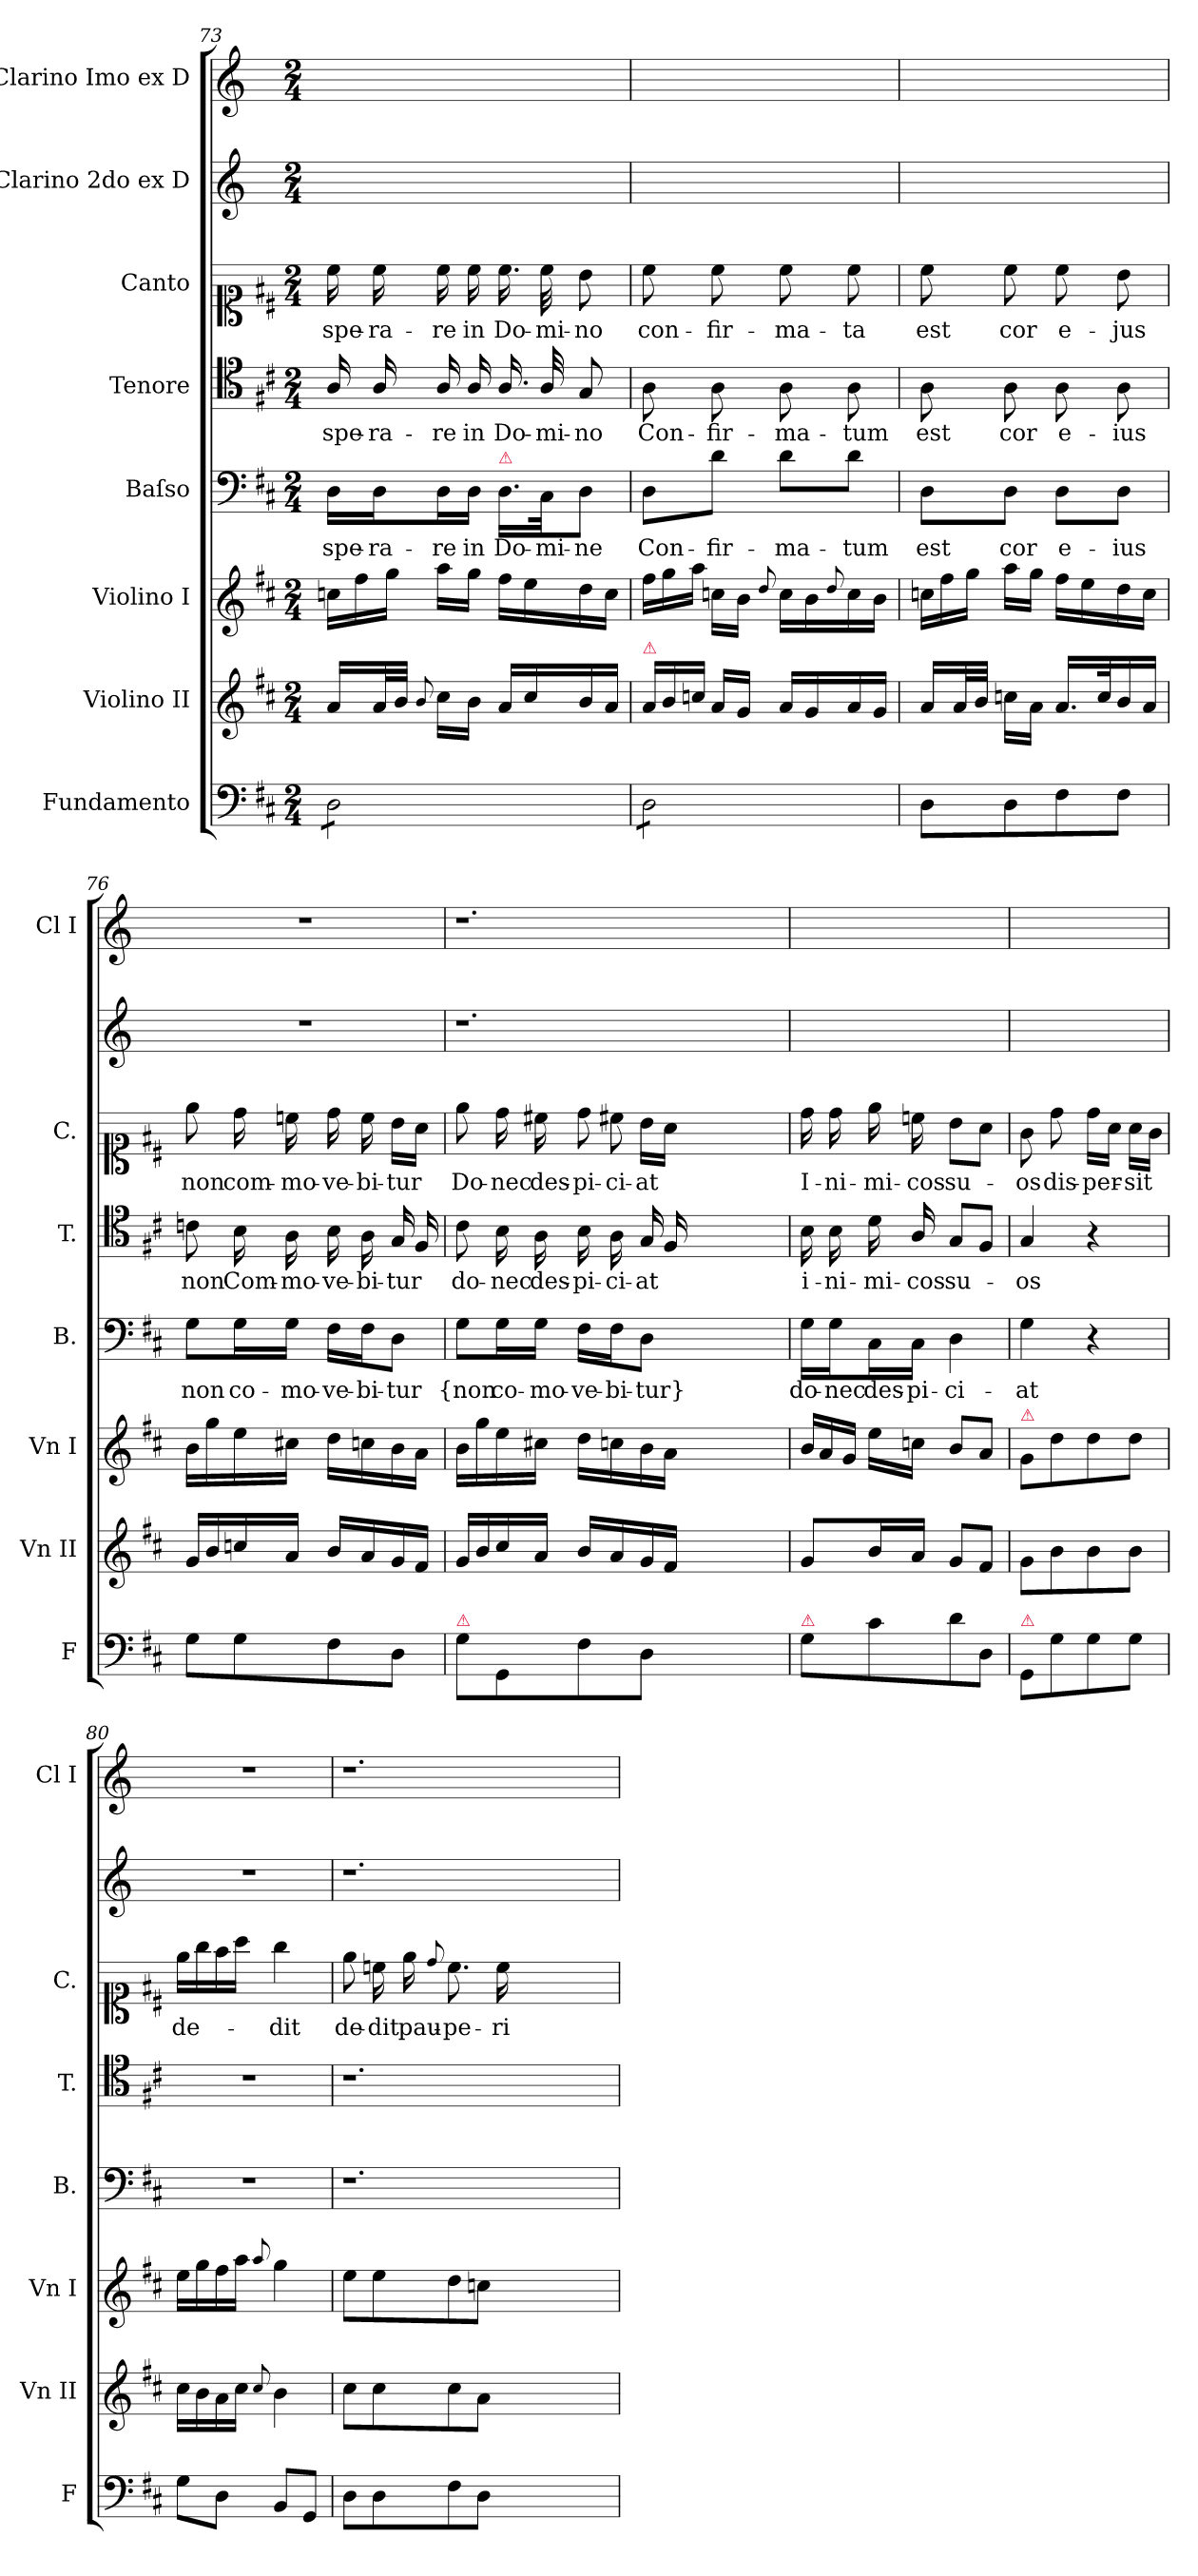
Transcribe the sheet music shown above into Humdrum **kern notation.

**kern	**kern	**kern	**kern	**text	**kern	**text	**kern	**text	**kern	**kern
*part8	*part7	*part6	*part5	*part5	*part4	*part4	*part3	*part3	*part2	*part1
*staff8	*staff7	*staff6	*staff5	*staff5	*staff4	*staff4	*staff3	*staff3	*staff2	*staff1
*I"Fundamento	*I"Violino II	*I"Violino I	*I"Baſso	*	*I"Tenore	*	*I"Canto	*	*I"Clarino 2do ex D	*I"Clarino Imo ex D
*I'F	*I'Vn II	*I'Vn I	*I'B.	*	*I'T.	*	*I'C.	*	*	*I'Cl I
*clefF4	*clefG2	*clefG2	*clefF4	*	*clefC4	*	*clefC1	*	*clefG2	*clefG2
*	*	*	*	*	*	*	*	*	*ITrd-1c-2	*ITrd-1c-2
*k[f#c#]	*k[f#c#]	*k[f#c#]	*k[f#c#]	*	*k[f#c#]	*	*k[f#c#]	*	*k[f#c#]	*k[f#c#]
*M2/4	*M2/4	*M2/4	*M2/4	*	*M2/4	*	*M2/4	*	*M2/4	*M2/4
*	*	*Xtuplet	*	*	*	*	*	*	*	*
=73	=73	=73	=73	=73	=73	=73	=73	=73	=73	=73
*tremolo	*	*	*	*	*	*	*	*	*	*
8D\L	16a/LL	24ccn\LL	16D\LL	spe-	16A/	spe-	16cc#\	spe-	2ryy	2ryy
.	.	24ff#\	.	.	.	.	.	.	.	.
.	32a/L	.	16D\J	-ra-	16A/	-ra-	16cc#\	-ra-	.	.
.	.	24gg\JJ	.	.	.	.	.	.	.	.
.	32b/JJJ	.	.	.	.	.	.	.	.	.
.	8qqb/	.	.	.	.	.	.	.	.	.
8D\	16cc#\LL	16aa\LL	16D\L	-re	16A/	-re	16cc#\	-re	.	.
.	16b\JJ	16gg\JJ	16D\JJ	in	16A/	in	16cc#\	in	.	.
!	!	!	!LO:TX:a:color=crimson:t=⚠	!	!	!	!	!	!	!
8D\	16a/LL	16ff#\LL	16.D\LL	Do-	16.A/	Do-	16.cc#\	Do-	.	.
.	16cc#/	16ee\	.	.	.	.	.	.	.	.
.	.	.	32C#\Jk	-mi-	32A/	-mi-	32cc#\	-mi-	.	.
8D\J	16b/	16dd\	8D\J	-ne	8G/	-no	8b\	-no	.	.
.	16a/JJ	16cc\JJ	.	.	.	.	.	.	.	.
=74	=74	=74	=74	=74	=74	=74	=74	=74	=74	=74
*	*Xtuplet	*	*	*	*	*	*	*	*	*
!	!LO:TX:a:color=crimson:t=⚠	!	!	!	!	!	!	!	!	!
8D\L	24a/LL	24ff#\LL	8D\L	Con-	8A\	Con-	8cc#\	con-	2ryy	2ryy
.	24b/	24gg\	.	.	.	.	.	.	.	.
.	24ccn/JJ	24aa\JJ	.	.	.	.	.	.	.	.
8D\	16a/LL	16ccn\LL	8d\J	-fir-	8A\	-fir-	8cc#\	-fir-	.	.
.	16g/JJ	16b\JJ	.	.	.	.	.	.	.	.
.	.	8qqdd/	.	.	.	.	.	.	.	.
8D\	16a/LL	16cc\LL	8d\L	-ma-	8A\	-ma-	8cc#\	-ma-	.	.
.	16g/	16b\	.	.	.	.	.	.	.	.
.	.	8qqdd/	.	.	.	.	.	.	.	.
8D\J	16a/	16cc\	8d\J	-tum	8A\	-tum	8cc#\	-ta	.	.
*Xtremolo	*	*	*	*	*	*	*	*	*	*
.	16g/JJ	16b\JJ	.	.	.	.	.	.	.	.
=75	=75	=75	=75	=75	=75	=75	=75	=75	=75	=75
8D\L	16a/LL	24ccn\LL	8D\L	est	8A\	est	8cc#\	est	2ryy	2ryy
.	.	24ff#\	.	.	.	.	.	.	.	.
.	32a/L	.	.	.	.	.	.	.	.	.
.	.	24gg\JJ	.	.	.	.	.	.	.	.
.	32b/JJJ	.	.	.	.	.	.	.	.	.
8D\	16ccn\LL	16aa\LL	8D\J	cor	8A\	cor	8cc#\	cor	.	.
.	16a\JJ	16gg\JJ	.	.	.	.	.	.	.	.
8F#\	16.a/LL	16ff#\LL	8D\L	e-	8A\	e-	8cc#\	e-	.	.
.	.	16ee\	.	.	.	.	.	.	.	.
.	32cc/K	.	.	.	.	.	.	.	.	.
8F#\J	16b/	16dd\	8D\J	-ius	8A\	-ius	8b\	-jus	.	.
.	16a/JJ	16cc\JJ	.	.	.	.	.	.	.	.
=76	=76	=76	=76	=76	=76	=76	=76	=76	=76	=76
8G\L	16g/LL	16b\LL	8G\L	non	8cn\	non	8ee\	non	2r	2r
.	16b/	16gg\	.	.	.	.	.	.	.	.
8G\	16ccn/	16ee\	16G\L	co-	16B\	Com-	16dd\	com-	.	.
.	16a/JJ	16cc#X\JJ	16G\JJ	-mo-	16A\	-mo-	16ccn\	-mo-	.	.
8F#\	16b/LL	16dd\LL	16F#\LL	-ve-	16B\	-ve-	16dd\	-ve-	.	.
.	16a/	16ccn\	16F#\J	-bi-	16A\	-bi-	16cc\	-bi-	.	.
8D\J	16g/	16b\	8D\J	-tur	16G/	-tur	16b\LL	-tur	.	.
.	16f#/JJ	16a\JJ	.	.	16F#/	.	16a\JJ	.	.	.
=77	=77	=77	=77	=77	=77	=77	=77	=77	=77	=77
!LO:TX:a:color=crimson:t=⚠	!	!	!	!	!	!	!	!	!	!
8G\L	16g/LL	16b\LL	8G\L	{non	8c#\	do-	8ee\	Do-	1.r	1.r
.	16b/	16gg\	.	.	.	.	.	.	.	.
8GG/	16cc#/	16ee\	16G\L	co-	16B\	-nec	16dd\	-nec	.	.
.	16a/JJ	16cc#X\JJ	16G\JJ	-mo-	16A\	des-	16cc#X\	des-	.	.
!	!	!	!	!	!	!	!LO:N:vis=8	!	!	!
8F#\	16b/LL	16dd\LL	16F#\LL	-ve-	16B\	-pi-	16dd\	-pi-	.	.
!	!	!	!	!	!	!	!LO:N:vis=8	!	!	!
.	16a/	16ccn\	16F#\J	-bi-	16A\	-ci-	16cc#X\	-ci-	.	.
8D\J	16g/	16b\	8D\J	-tur}	16G/	-at	16b\LL	-at	.	.
.	16f#/JJ	16a\JJ	.	.	16F#/	.	16a\JJ	.	.	.
1ryy	1ryy	1ryy	1ryy	.	1ryy	.	1ryy	.	.	.
=78	=78	=78	=78	=78	=78	=78	=78	=78	=78	=78
!LO:TX:a:color=crimson:t=⚠	!	!	!	!	!	!	!	!	!	!
8G\L	8g/L	24b/LL	16G\LL	do-	16B\	i-	16dd\	I-	2ryy	2ryy
.	.	24a/	.	.	.	.	.	.	.	.
.	.	.	16G\J	-nec	16B\	-ni-	16dd\	-ni-	.	.
.	.	24g/JJ	.	.	.	.	.	.	.	.
8c#\	16b/L	16ee\LL	16C#\L	des-	16d\	-mi-	16ee\	-mi-	.	.
.	16a/JJ	16ccn\JJ	16C#\JJ	-pi-	16A/	-cos	16ccn\	-cos	.	.
8d\	8g/L	8b/L	4D\	-ci-	8G/L	su-	8b\L	su-	.	.
8D/J	8f#/J	8a/J	.	.	8F#/J	.	8a\J	.	.	.
=79	=79	=79	=79	=79	=79	=79	=79	=79	=79	=79
!	!	!LO:TX:a:color=crimson:t=⚠	!	!	!	!	!	!	!	!
!LO:TX:a:color=crimson:t=⚠	!	!	!	!	!	!	!	!	!	!
8GG/L	8g\L	8g/L	4G\	-at	4G/	-os	8g\	-os	2ryy	2ryy
8G\	8b\	8dd\	.	.	.	.	8dd\	dis-	.	.
8G\	8b\	8dd\	4r	.	4r	.	16dd\LL	-per-	.	.
.	.	.	.	.	.	.	16a\JJ	.	.	.
8G\J	8b\J	8dd\J	.	.	.	.	16a\LL	-sit	.	.
.	.	.	.	.	.	.	16g\JJ	.	.	.
=80	=80	=80	=80	=80	=80	=80	=80	=80	=80	=80
8G\L	16cc#\LL	16ee\LL	2r	.	2r	.	16ee\LL	de-	2r	2r
.	16b\	16gg\	.	.	.	.	16gg\	.	.	.
8D\J	16a\	16ff#\	.	.	.	.	16ff#\	.	.	.
.	16cc#\JJ	16aa\JJ	.	.	.	.	16aa\JJ	.	.	.
.	8qqcc#/	8qqaa/	.	.	.	.	.	.	.	.
8BB/L	4b\	4gg\	.	.	.	.	4gg\	-dit	.	.
8GG/J	.	.	.	.	.	.	.	.	.	.
=81	=81	=81	=81	=81	=81	=81	=81	=81	=81	=81
8D\L	8cc#\L	8ee\L	1.r	.	1.r	.	8ee\	de-	1.r	1.r
8D\	8cc#\	8ee\	.	.	.	.	16ccn\	-dit	.	.
.	.	.	.	.	.	.	16ee\	pau-	.	.
.	.	.	.	.	.	.	8qqdd/	.	.	.
8F#\	8cc#\	8dd\	.	.	.	.	8.cc\	-pe-	.	.
8D\J	8a\J	8ccn\J	.	.	.	.	.	.	.	.
.	.	.	.	.	.	.	16cc\	-ri-	.	.
1ryy	1ryy	1ryy	.	.	.	.	1ryy	.	.	.
=	=	=	=	=	=	=	=	=	=	=
*-	*-	*-	*-	*-	*-	*-	*-	*-	*-	*-
